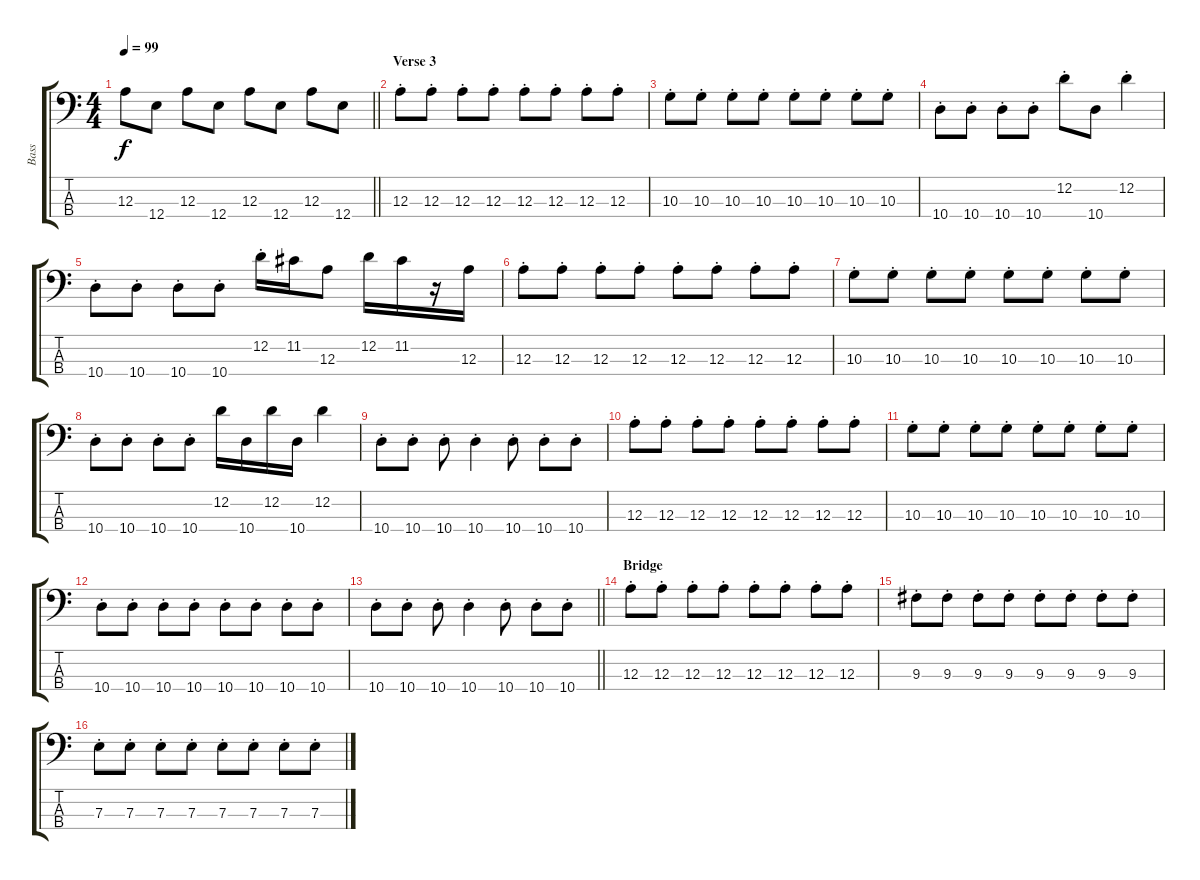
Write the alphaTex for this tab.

\track ("Bass" "Bass") {instrument electricbassfinger}
\staff {score tabs}
\tuning (G2 D2 A1 E1) {hide}
\ts (4 4)
\tempo 99
\clef f4
\barLineRight lightlight
\ks c
12.3.8{dy f} 12.4.8 12.3.8 12.4.8 12.3.8 12.4.8 12.3.8 12.4.8 |
\section ("" "Verse 3")
12.3{st}.8 12.3{st}.8 12.3{st}.8 12.3{st}.8 12.3{st}.8 12.3{st}.8 12.3{st}.8 12.3{st}.8 |
10.3{st}.8 10.3{st}.8 10.3{st}.8 10.3{st}.8 10.3{st}.8 10.3{st}.8 10.3{st}.8 10.3{st}.8 |
10.4{st}.8 10.4{st}.8 10.4{st}.8 10.4{st}.8 12.2{st}.8 10.4.8 12.2{st}.4 |
10.4{st}.8 10.4{st}.8 10.4{st}.8 10.4{st}.8 12.2{st}.16 11.2.16 12.3.8 12.2.16 11.2.16 r.16 12.3.16 |
12.3{st}.8 12.3{st}.8 12.3{st}.8 12.3{st}.8 12.3{st}.8 12.3{st}.8 12.3{st}.8 12.3{st}.8 |
10.3{st}.8 10.3{st}.8 10.3{st}.8 10.3{st}.8 10.3{st}.8 10.3{st}.8 10.3{st}.8 10.3{st}.8 |
10.4{st}.8 10.4{st}.8 10.4{st}.8 10.4{st}.8 12.2.16 10.4.16 12.2.16 10.4.16 12.2.4 |
10.4{st}.8 10.4{st}.8 10.4{st}.8 10.4{st}.4 10.4{st}.8 10.4{st}.8 10.4{st}.8 |
12.3{st}.8 12.3{st}.8 12.3{st}.8 12.3{st}.8 12.3{st}.8 12.3{st}.8 12.3{st}.8 12.3{st}.8 |
10.3{st}.8 10.3{st}.8 10.3{st}.8 10.3{st}.8 10.3{st}.8 10.3{st}.8 10.3{st}.8 10.3{st}.8 |
10.4{st}.8 10.4{st}.8 10.4{st}.8 10.4{st}.8 10.4{st}.8 10.4{st}.8 10.4{st}.8 10.4{st}.8 |
\barLineRight lightlight
10.4{st}.8 10.4{st}.8 10.4{st}.8 10.4{st}.4 10.4{st}.8 10.4{st}.8 10.4{st}.8 |
\section ("" "Bridge")
12.3{st}.8 12.3{st}.8 12.3{st}.8 12.3{st}.8 12.3{st}.8 12.3{st}.8 12.3{st}.8 12.3{st}.8 |
9.3{st}.8 9.3{st}.8 9.3{st}.8 9.3{st}.8 9.3{st}.8 9.3{st}.8 9.3{st}.8 9.3{st}.8 |
7.3{st}.8 7.3{st}.8 7.3{st}.8 7.3{st}.8 7.3{st}.8 7.3{st}.8 7.3{st}.8 7.3{st}.8
